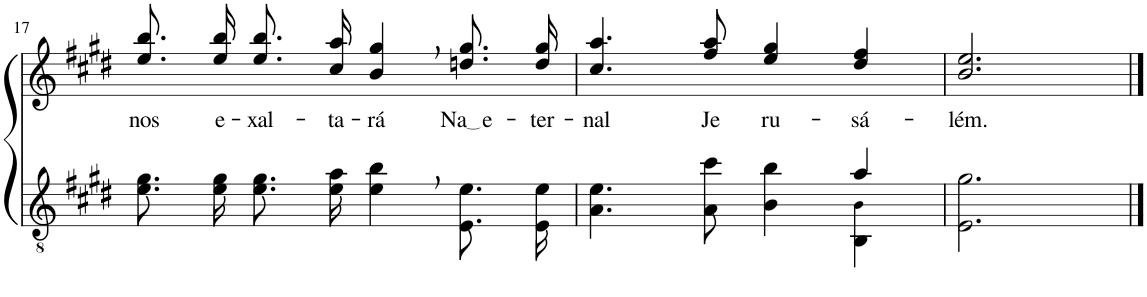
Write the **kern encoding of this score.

**kern	**kern	**text
*part2	*part1	*part1
*staff2	*staff1	*staff1
*I"Parte III e IV	*I"Parte I e II	*
!!LO:PB:g=z
*clefGv2	*clefG2	*
*Trd5c9	*Trd5c9	*
*k[f#c#g#d#]	*k[f#c#g#d#]	*
*M4/4	*M4/4	*
=17	=17	=17
!	!	!LO:LY:b
8.e\ 8.g#\L	8.ee\ 8.bb\L	nos
!	!	!LO:LY:b
16e\ 16g#\Jk	16ee\ 16bb\Jk	e-
!	!	!LO:LY:b
8.e\ 8.g#\L	8.ee\ 8.bb\L	-xal-
!	!	!LO:LY:b
16e\ 16a\Jk	16cc#\ 16aa\Jk	-ta-
!	!	!LO:LY:b
4e\, 4b\,	4b/, 4gg#/,	-rá
!	!	!LO:LY:b
8.E/ 8.e/L	8.ddn\ 8.gg#\L	Na e
!	!	!LO:LY:b
16E/ 16e/Jk	16dd\ 16gg#\Jk	-ter-
=18	=18	=18
*^	*	*
!	!	!	!LO:LY:b
2.ryy	4.A\ 4.e\	4.cc#/ 4.aa/	-nal
!	!	!	!LO:LY:b
.	8A\ 8cc#\	8ff#/ 8aa/	Je
!	!	!	!LO:LY:b
.	4B\ 4b\	4ee/ 4gg#/	ru-
!	!	!	!LO:LY:b
4a/	4BB\ 4B!\	4dd#/ 4ff#/	-sá-
=19	=19	=19	=19
!	!	!	!LO:LY:b
*v	*v	*	*
2.E\ 2.g#\	2.b/ 2.ee/	-lém.
==	==	==
*-	*-	*-
